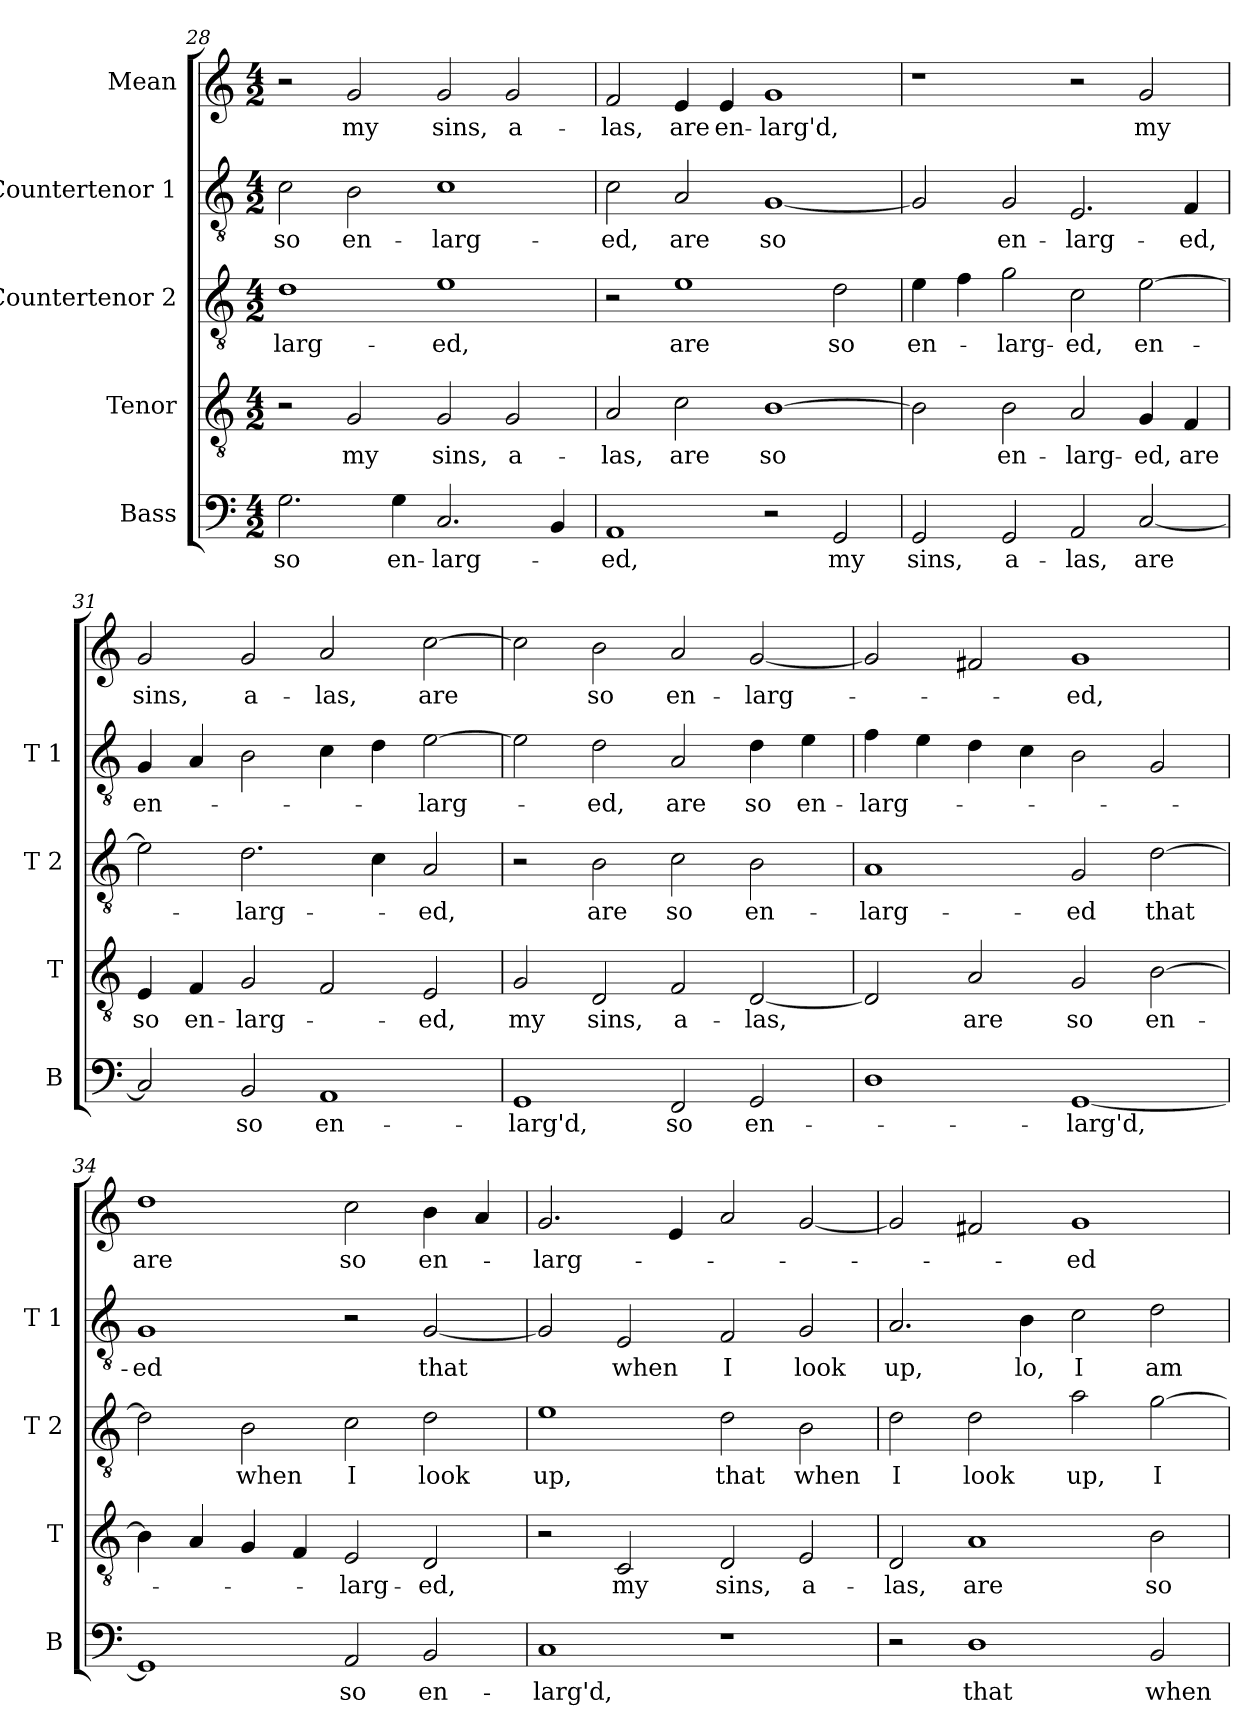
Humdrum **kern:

**kern	**text	**kern	**text	**kern	**text	**kern	**text	**kern	**text
*part5	*part5	*part4	*part4	*part3	*part3	*part2	*part2	*part1	*part1
*staff5	*staff5	*staff4	*staff4	*staff3	*staff3	*staff2	*staff2	*staff1	*staff1
*I"Bass	*	*I"Tenor	*	*I"Countertenor 2	*	*I"Countertenor 1	*	*I"Mean	*
*I'B	*	*I'T	*	*I'T 2	*	*I'T 1	*	*	*
*clefF4	*	*clefGv2	*	*clefGv2	*	*clefGv2	*	*clefG2	*
*k[]	*	*k[]	*	*k[]	*	*k[]	*	*k[]	*
*C:	*	*C:	*	*C:	*	*C:	*	*C:	*
*M4/2	*	*M4/2	*	*M4/2	*	*M4/2	*	*M4/2	*
=28	=28	=28	=28	=28	=28	=28	=28	=28	=28
!	!LO:LY:b	!	!	!	!LO:LY:b	!	!LO:LY:b	!	!
2.G\	so	2r	.	1d	-larg-	2c\	so	2r	.
!	!	!	!LO:LY:b	!	!	!	!LO:LY:b	!	!LO:LY:b
.	.	2G/	my	.	.	2B\	en-	2g/	my
!	!LO:LY:b	!	!	!	!	!	!	!	!
4G\	en-	.	.	.	.	.	.	.	.
!	!LO:LY:b	!	!LO:LY:b	!	!LO:LY:b	!	!LO:LY:b	!	!LO:LY:b
2.C/	-larg-	2G/	sins,	1e	-ed,	1c	-larg-	2g/	sins,
!	!	!	!LO:LY:b	!	!	!	!	!	!LO:LY:b
.	.	2G/	a-	.	.	.	.	2g/	a-
4BB/	.	.	.	.	.	.	.	.	.
!!LO:LB:g=z
=29	=29	=29	=29	=29	=29	=29	=29	=29	=29
!	!LO:LY:b	!	!LO:LY:b	!	!	!	!LO:LY:b	!	!LO:LY:b
1AA	-ed,	2A/	-las,	2r	.	2c\	-ed,	2f/	-las,
!	!	!	!LO:LY:b	!	!LO:LY:b	!	!LO:LY:b	!	!LO:LY:b
.	.	2c\	are	1e	are	2A/	are	4e/	are
!	!	!	!	!	!	!	!	!	!LO:LY:b
.	.	.	.	.	.	.	.	4e/	en-
!	!	!	!LO:LY:b	!	!	!	!LO:LY:b	!	!LO:LY:b
2r	.	[1B	so	.	.	[1G	so	1g	-larg'd,
!	!LO:LY:b	!	!	!	!LO:LY:b	!	!	!	!
2GG/	my	.	.	2d\	so	.	.	.	.
=30	=30	=30	=30	=30	=30	=30	=30	=30	=30
!	!LO:LY:b	!	!	!	!LO:LY:b	!	!	!	!
2GG/	sins,	2B\]	.	4e\	en-	2G/]	.	1r	.
.	.	.	.	4f\	.	.	.	.	.
!	!LO:LY:b	!	!LO:LY:b	!	!LO:LY:b	!	!LO:LY:b	!	!
2GG/	a-	2B\	en-	2g\	-larg-	2G/	en-	.	.
!	!LO:LY:b	!	!LO:LY:b	!	!LO:LY:b	!	!LO:LY:b	!	!
2AA/	-las,	2A/	-larg-	2c\	-ed,	2.E/	-larg-	2r	.
!	!LO:LY:b	!	!LO:LY:b	!	!LO:LY:b	!	!	!	!LO:LY:b
[2C/	are	4G/	-ed,	[2e\	en-	.	.	2g/	my
!	!	!	!LO:LY:b	!	!	!	!LO:LY:b	!	!
.	.	4F/	are	.	.	4F/	-ed,	.	.
=31	=31	=31	=31	=31	=31	=31	=31	=31	=31
!	!	!	!LO:LY:b	!	!	!	!LO:LY:b	!	!LO:LY:b
2C/]	.	4E/	so	2e\]	.	4G/	en-	2g/	sins,
!	!	!	!LO:LY:b	!	!	!	!	!	!
.	.	4F/	en-	.	.	4A/	.	.	.
!	!LO:LY:b	!	!LO:LY:b	!	!LO:LY:b	!	!	!	!LO:LY:b
2BB/	so	2G/	-larg-	2.d\	-larg-	2B\	.	2g/	a-
!	!LO:LY:b	!	!	!	!	!	!	!	!LO:LY:b
1AA	en-	2F/	.	.	.	4c\	.	2a/	-las,
.	.	.	.	4c\	.	4d\	.	.	.
!	!	!	!LO:LY:b	!	!LO:LY:b	!	!LO:LY:b	!	!LO:LY:b
.	.	2E/	-ed,	2A/	-ed,	[2e\	-larg-	[2cc\	are
=32	=32	=32	=32	=32	=32	=32	=32	=32	=32
!	!LO:LY:b	!	!LO:LY:b	!	!	!	!	!	!
1GG	-larg'd,	2G/	my	2r	.	2e\]	.	2cc\]	.
!	!	!	!LO:LY:b	!	!LO:LY:b	!	!LO:LY:b	!	!LO:LY:b
.	.	2D/	sins,	2B\	are	2d\	-ed,	2b\	so
!	!LO:LY:b	!	!LO:LY:b	!	!LO:LY:b	!	!LO:LY:b	!	!LO:LY:b
2FF/	so	2F/	a-	2c\	so	2A/	are	2a/	en-
!	!LO:LY:b	!	!LO:LY:b	!	!LO:LY:b	!	!LO:LY:b	!	!LO:LY:b
2GG/	en-	[2D/	-las,	2B\	en-	4d\	so	[2g/	-larg-
!	!	!	!	!	!	!	!LO:LY:b	!	!
.	.	.	.	.	.	4e\	en-	.	.
!!LO:LB:g=z
=33	=33	=33	=33	=33	=33	=33	=33	=33	=33
!	!	!	!	!	!LO:LY:b	!	!LO:LY:b	!	!
1D	.	2D/]	.	1A	-larg-	4f\	-larg-	2g/]	.
.	.	.	.	.	.	4e\	.	.	.
!	!	!	!LO:LY:b	!	!	!	!	!	!
.	.	2A/	are	.	.	4d\	.	2f#X/	.
.	.	.	.	.	.	4c\	.	.	.
!	!LO:LY:b	!	!LO:LY:b	!	!LO:LY:b	!	!	!	!LO:LY:b
[1GG	-larg'd,	2G/	so	2G/	-ed	2B\	.	1g	-ed,
!	!	!	!LO:LY:b	!	!LO:LY:b	!	!	!	!
.	.	[2B\	en-	[2d\	that	2G/	.	.	.
=34	=34	=34	=34	=34	=34	=34	=34	=34	=34
!	!	!	!	!	!	!	!LO:LY:b	!	!LO:LY:b
1GG]	.	4B\]	.	2d\]	.	1G	-ed	1dd	are
.	.	4A/	.	.	.	.	.	.	.
!	!	!	!	!	!LO:LY:b	!	!	!	!
.	.	4G/	.	2B\	when	.	.	.	.
.	.	4F/	.	.	.	.	.	.	.
!	!LO:LY:b	!	!LO:LY:b	!	!LO:LY:b	!	!	!	!LO:LY:b
2AA/	so	2E/	-larg-	2c\	I	2r	.	2cc\	so
!	!LO:LY:b	!	!LO:LY:b	!	!LO:LY:b	!	!LO:LY:b	!	!LO:LY:b
2BB/	en-	2D/	-ed,	2d\	look	[2G/	that	4b\	en-
.	.	.	.	.	.	.	.	4a/	.
=35	=35	=35	=35	=35	=35	=35	=35	=35	=35
!	!LO:LY:b	!	!	!	!LO:LY:b	!	!	!	!LO:LY:b
1C	-larg'd,	2r	.	1e	up,	2G/]	.	2.g/	-larg-
!	!	!	!LO:LY:b	!	!	!	!LO:LY:b	!	!
.	.	2C/	my	.	.	2E/	when	.	.
.	.	.	.	.	.	.	.	4e/	.
!	!	!	!LO:LY:b	!	!LO:LY:b	!	!LO:LY:b	!	!
1r	.	2D/	sins,	2d\	that	2F/	I	2a/	.
!	!	!	!LO:LY:b	!	!LO:LY:b	!	!LO:LY:b	!	!
.	.	2E/	a-	2B\	when	2G/	look	[2g/	.
=36	=36	=36	=36	=36	=36	=36	=36	=36	=36
!	!	!	!LO:LY:b	!	!LO:LY:b	!	!LO:LY:b	!	!
2r	.	2D/	-las,	2d\	I	2.A/	up,	2g/]	.
!	!LO:LY:b	!	!LO:LY:b	!	!LO:LY:b	!	!	!	!
1D	that	1A	are	2d\	look	.	.	2f#X/	.
!	!	!	!	!	!	!	!LO:LY:b	!	!
.	.	.	.	.	.	4B\	lo,	.	.
!	!	!	!	!	!LO:LY:b	!	!LO:LY:b	!	!LO:LY:b
.	.	.	.	2a\	up,	2c\	I	1g	-ed
!	!LO:LY:b	!	!LO:LY:b	!	!LO:LY:b	!	!LO:LY:b	!	!
2BB/	when	2B\	so	[2g\	I	2d\	am	.	.
=	=	=	=	=	=	=	=	=	=
*-	*-	*-	*-	*-	*-	*-	*-	*-	*-
